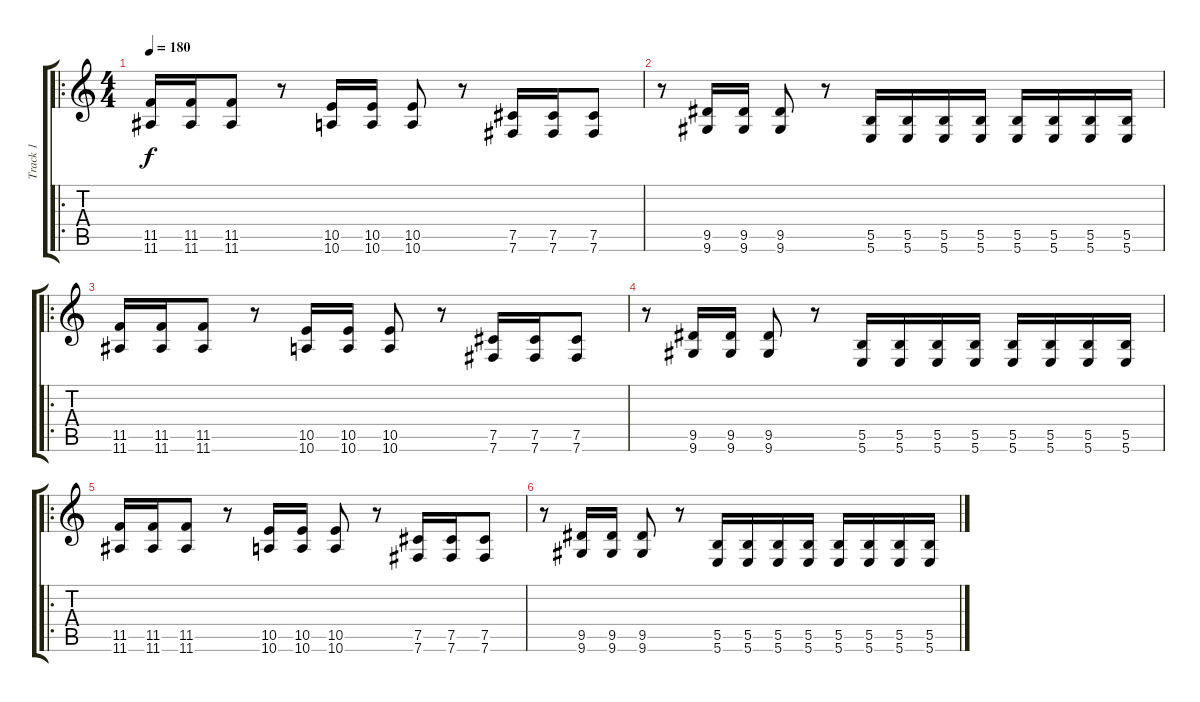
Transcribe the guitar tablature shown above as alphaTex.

\track ("Track 1" "Track 1") {instrument distortionguitar}
\staff {score tabs}
\tuning (Db4 Ab3 E3 B2 Gb2 B1) {hide}
\ro
\ts (4 4)
\tempo 180
\clef g2
\ks c
(11.5 11.6).16{dy f} (11.5 11.6).16 (11.5 11.6).8 r.8 (10.5 10.6).16 (10.5 10.6).16 (10.5 10.6).8 r.8 (7.5 7.6).16 (7.5 7.6).16 (7.5 7.6).8 |
r.8 (9.5 9.6).16 (9.5 9.6).16 (9.5 9.6).8 r.8 (5.5 5.6).16 (5.5 5.6).16 (5.5 5.6).16 (5.5 5.6).16 (5.5 5.6).16 (5.5 5.6).16 (5.5 5.6).16 (5.5 5.6).16 |
\ro
(11.5 11.6).16 (11.5 11.6).16 (11.5 11.6).8 r.8 (10.5 10.6).16 (10.5 10.6).16 (10.5 10.6).8 r.8 (7.5 7.6).16 (7.5 7.6).16 (7.5 7.6).8 |
r.8 (9.5 9.6).16 (9.5 9.6).16 (9.5 9.6).8 r.8 (5.5 5.6).16 (5.5 5.6).16 (5.5 5.6).16 (5.5 5.6).16 (5.5 5.6).16 (5.5 5.6).16 (5.5 5.6).16 (5.5 5.6).16 |
\ro
(11.5 11.6).16 (11.5 11.6).16 (11.5 11.6).8 r.8 (10.5 10.6).16 (10.5 10.6).16 (10.5 10.6).8 r.8 (7.5 7.6).16 (7.5 7.6).16 (7.5 7.6).8 |
r.8 (9.5 9.6).16 (9.5 9.6).16 (9.5 9.6).8 r.8 (5.5 5.6).16 (5.5 5.6).16 (5.5 5.6).16 (5.5 5.6).16 (5.5 5.6).16 (5.5 5.6).16 (5.5 5.6).16 (5.5 5.6).16
